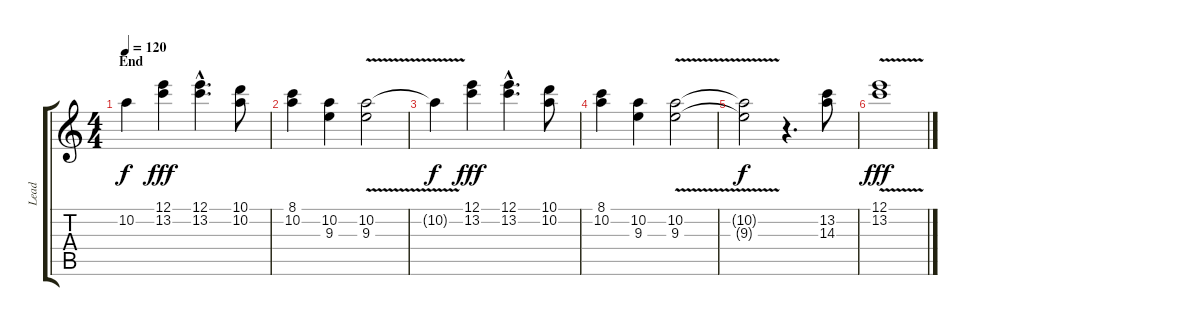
\track ("Lead" "Lead") {instrument acousticguitarnylon}
\staff {score tabs}
\tuning (E4 B3 G3 D3 A2 E2) {hide}
\ts (4 4)
\section ("" "End")
\tempo 120
\clef g2
\ks c
10.2{t}.4{dy f} (12.1 13.2).4{dy fff volume 14 instrument electricguitarmuted} (12.1{hac} 13.2{hac}).4{d} (10.1 10.2).8 |
(8.1 10.2).4 (10.2 9.3).4 (10.2{v} 9.3).2 |
10.2{t}.4{dy f} (12.1 13.2).4{dy fff instrument acousticguitarnylon} (12.1{hac} 13.2{hac}).4{d} (10.1 10.2).8 |
(8.1 10.2).4 (10.2 9.3).4 (10.2{v} 9.3).2 |
(10.2{t} 9.3{t}).2{dy f} r.4{d} (13.2 14.3).8 |
(12.1 13.2{v}).1{dy fff}
